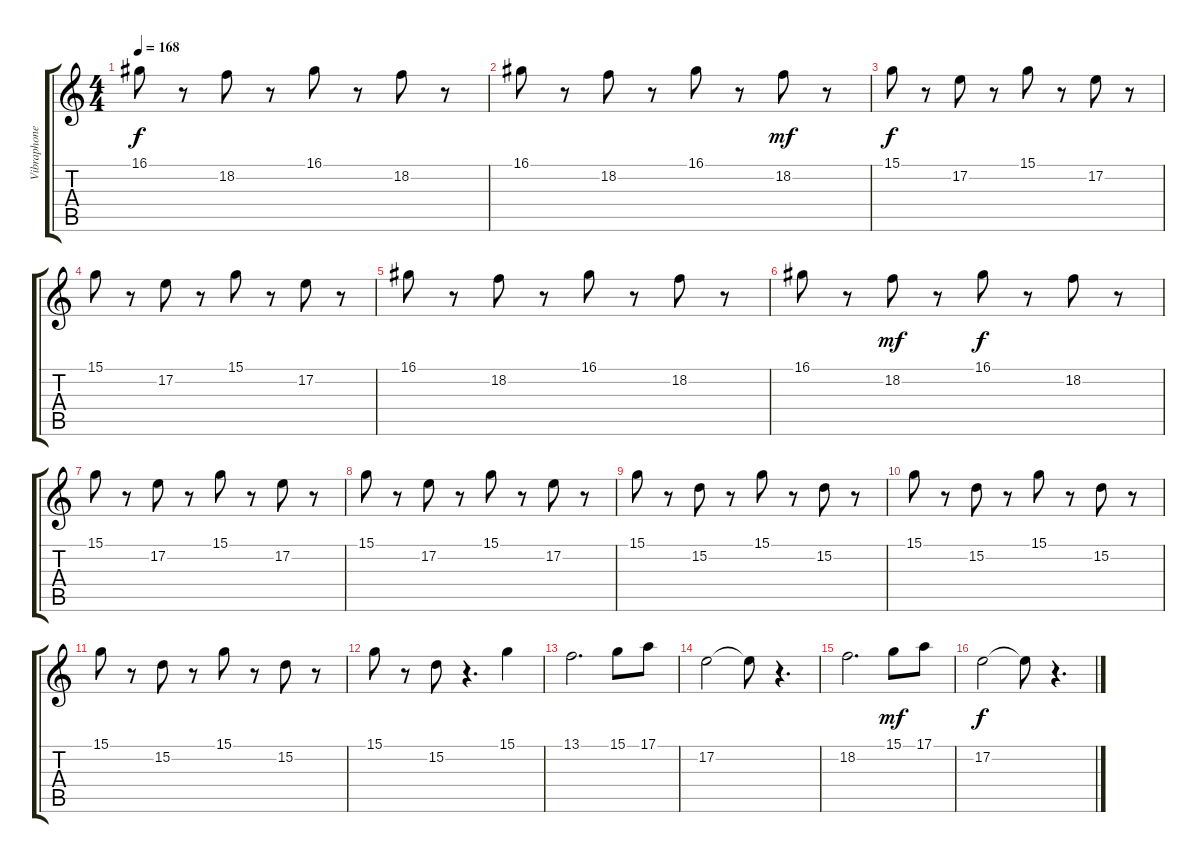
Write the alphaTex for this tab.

\track ("Vibraphone" "Vibraphone") {instrument vibraphone}
\staff {score tabs}
\tuning (E4 B3 G3 D3 A2 E2) {hide}
\ts (4 4)
\tempo 168
\clef g2
\ks c
16.1.8{dy f} r.8 18.2.8 r.8 16.1.8 r.8 18.2.8 r.8 |
16.1.8 r.8 18.2.8 r.8 16.1.8 r.8 18.2.8{dy mf} r.8 |
15.1.8{dy f} r.8 17.2.8 r.8 15.1.8 r.8 17.2.8 r.8 |
15.1.8 r.8 17.2.8 r.8 15.1.8 r.8 17.2.8 r.8 |
16.1.8 r.8 18.2.8 r.8 16.1.8 r.8 18.2.8 r.8 |
16.1.8 r.8 18.2.8{dy mf} r.8 16.1.8{dy f} r.8 18.2.8 r.8 |
15.1.8 r.8 17.2.8 r.8 15.1.8 r.8 17.2.8 r.8 |
15.1.8 r.8 17.2.8 r.8 15.1.8 r.8 17.2.8 r.8 |
15.1.8 r.8 15.2.8 r.8 15.1.8 r.8 15.2.8 r.8 |
15.1.8 r.8 15.2.8 r.8 15.1.8 r.8 15.2.8 r.8 |
15.1.8 r.8 15.2.8 r.8 15.1.8 r.8 15.2.8 r.8 |
15.1.8 r.8 15.2.8 r.4{d} 15.1.4 |
13.1.2{d} 15.1.8 17.1.8 |
17.2.2 17.2{t}.8 r.4{d} |
18.2.2{d} 15.1.8{dy mf} 17.1.8 |
17.2.2{dy f} 17.2{t}.8 r.4{d}
